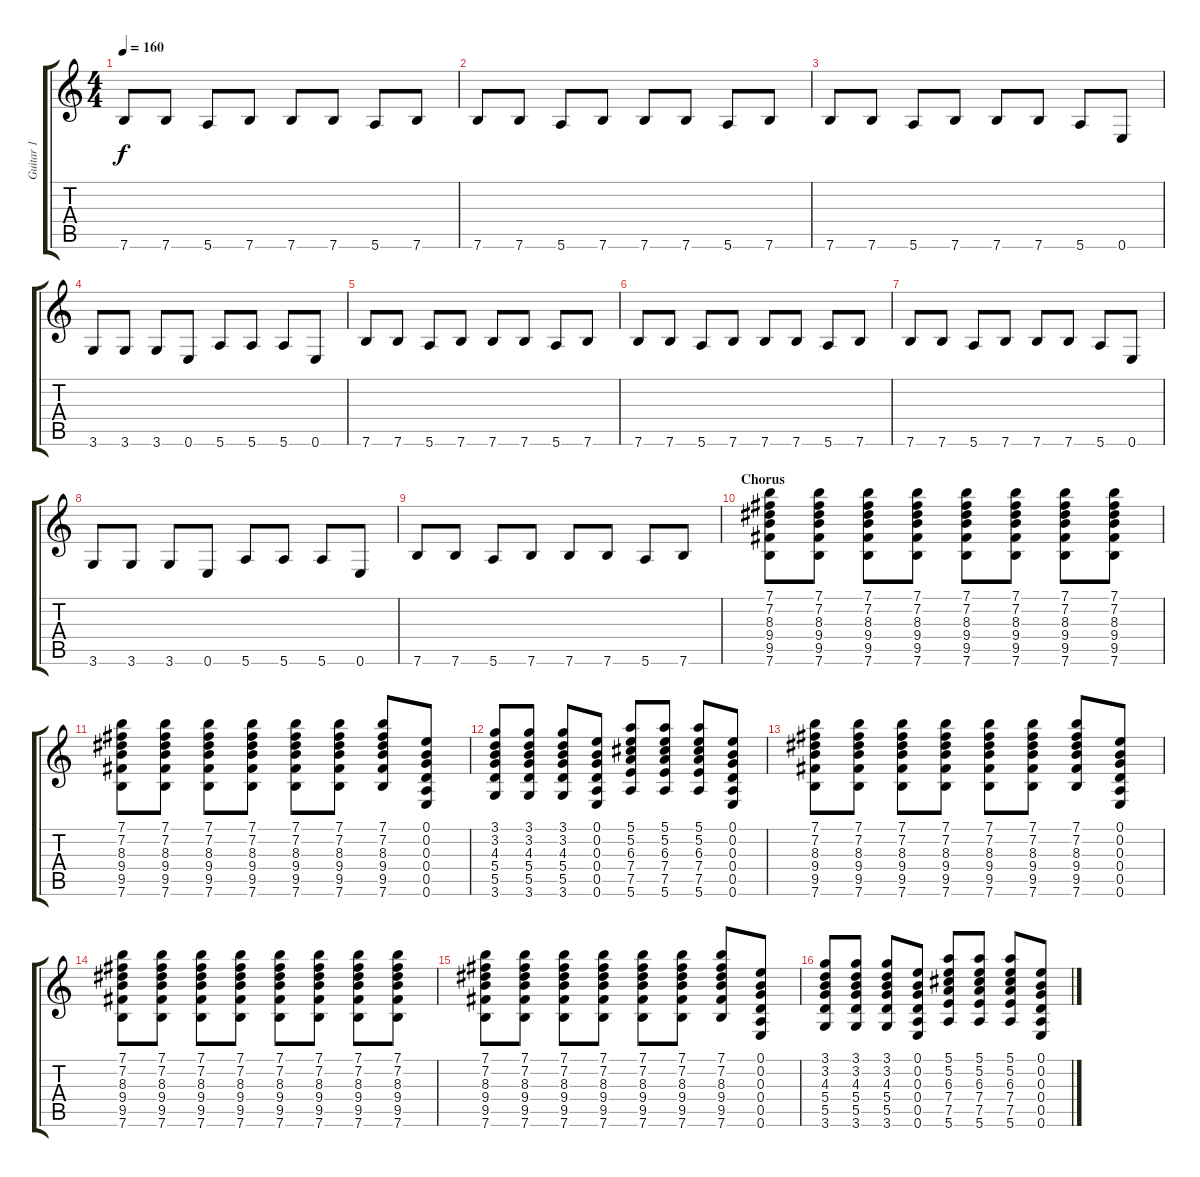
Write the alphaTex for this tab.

\track ("Guitar 1" "Guitar 1") {instrument distortionguitar}
\staff {score tabs}
\tuning (E4 B3 G3 D3 A2 E2) {hide}
\ts (4 4)
\tempo 160
\clef g2
\ks c
7.6.8{dy f} 7.6.8 5.6.8 7.6.8 7.6.8 7.6.8 5.6.8 7.6.8 |
7.6.8 7.6.8 5.6.8 7.6.8 7.6.8 7.6.8 5.6.8 7.6.8 |
7.6.8 7.6.8 5.6.8 7.6.8 7.6.8 7.6.8 5.6.8 0.6.8 |
3.6.8 3.6.8 3.6.8 0.6.8 5.6.8 5.6.8 5.6.8 0.6.8 |
7.6.8 7.6.8 5.6.8 7.6.8 7.6.8 7.6.8 5.6.8 7.6.8 |
7.6.8 7.6.8 5.6.8 7.6.8 7.6.8 7.6.8 5.6.8 7.6.8 |
7.6.8 7.6.8 5.6.8 7.6.8 7.6.8 7.6.8 5.6.8 0.6.8 |
3.6.8 3.6.8 3.6.8 0.6.8 5.6.8 5.6.8 5.6.8 0.6.8 |
7.6.8 7.6.8 5.6.8 7.6.8 7.6.8 7.6.8 5.6.8 7.6.8 |
\section ("" "Chorus")
(7.1 7.2 8.3 9.4 9.5 7.6).8 (7.1 7.2 8.3 9.4 9.5 7.6).8 (7.1 7.2 8.3 9.4 9.5 7.6).8 (7.1 7.2 8.3 9.4 9.5 7.6).8 (7.1 7.2 8.3 9.4 9.5 7.6).8 (7.1 7.2 8.3 9.4 9.5 7.6).8 (7.1 7.2 8.3 9.4 9.5 7.6).8 (7.1 7.2 8.3 9.4 9.5 7.6).8 |
(7.1 7.2 8.3 9.4 9.5 7.6).8 (7.1 7.2 8.3 9.4 9.5 7.6).8 (7.1 7.2 8.3 9.4 9.5 7.6).8 (7.1 7.2 8.3 9.4 9.5 7.6).8 (7.1 7.2 8.3 9.4 9.5 7.6).8 (7.1 7.2 8.3 9.4 9.5 7.6).8 (7.1 7.2 8.3 9.4 9.5 7.6).8 (0.1 0.2 0.3 0.4 0.5 0.6).8 |
(3.1 3.2 4.3 5.4 5.5 3.6).8 (3.1 3.2 4.3 5.4 5.5 3.6).8 (3.1 3.2 4.3 5.4 5.5 3.6).8 (0.1 0.2 0.3 0.4 0.5 0.6).8 (5.1 5.2 6.3 7.4 7.5 5.6).8 (5.1 5.2 6.3 7.4 7.5 5.6).8 (5.1 5.2 6.3 7.4 7.5 5.6).8 (0.1 0.2 0.3 0.4 0.5 0.6).8 |
(7.1 7.2 8.3 9.4 9.5 7.6).8 (7.1 7.2 8.3 9.4 9.5 7.6).8 (7.1 7.2 8.3 9.4 9.5 7.6).8 (7.1 7.2 8.3 9.4 9.5 7.6).8 (7.1 7.2 8.3 9.4 9.5 7.6).8 (7.1 7.2 8.3 9.4 9.5 7.6).8 (7.1 7.2 8.3 9.4 9.5 7.6).8 (0.1 0.2 0.3 0.4 0.5 0.6).8 |
(7.1 7.2 8.3 9.4 9.5 7.6).8 (7.1 7.2 8.3 9.4 9.5 7.6).8 (7.1 7.2 8.3 9.4 9.5 7.6).8 (7.1 7.2 8.3 9.4 9.5 7.6).8 (7.1 7.2 8.3 9.4 9.5 7.6).8 (7.1 7.2 8.3 9.4 9.5 7.6).8 (7.1 7.2 8.3 9.4 9.5 7.6).8 (7.1 7.2 8.3 9.4 9.5 7.6).8 |
(7.1 7.2 8.3 9.4 9.5 7.6).8 (7.1 7.2 8.3 9.4 9.5 7.6).8 (7.1 7.2 8.3 9.4 9.5 7.6).8 (7.1 7.2 8.3 9.4 9.5 7.6).8 (7.1 7.2 8.3 9.4 9.5 7.6).8 (7.1 7.2 8.3 9.4 9.5 7.6).8 (7.1 7.2 8.3 9.4 9.5 7.6).8 (0.1 0.2 0.3 0.4 0.5 0.6).8 |
(3.1 3.2 4.3 5.4 5.5 3.6).8 (3.1 3.2 4.3 5.4 5.5 3.6).8 (3.1 3.2 4.3 5.4 5.5 3.6).8 (0.1 0.2 0.3 0.4 0.5 0.6).8 (5.1 5.2 6.3 7.4 7.5 5.6).8 (5.1 5.2 6.3 7.4 7.5 5.6).8 (5.1 5.2 6.3 7.4 7.5 5.6).8 (0.1 0.2 0.3 0.4 0.5 0.6).8
